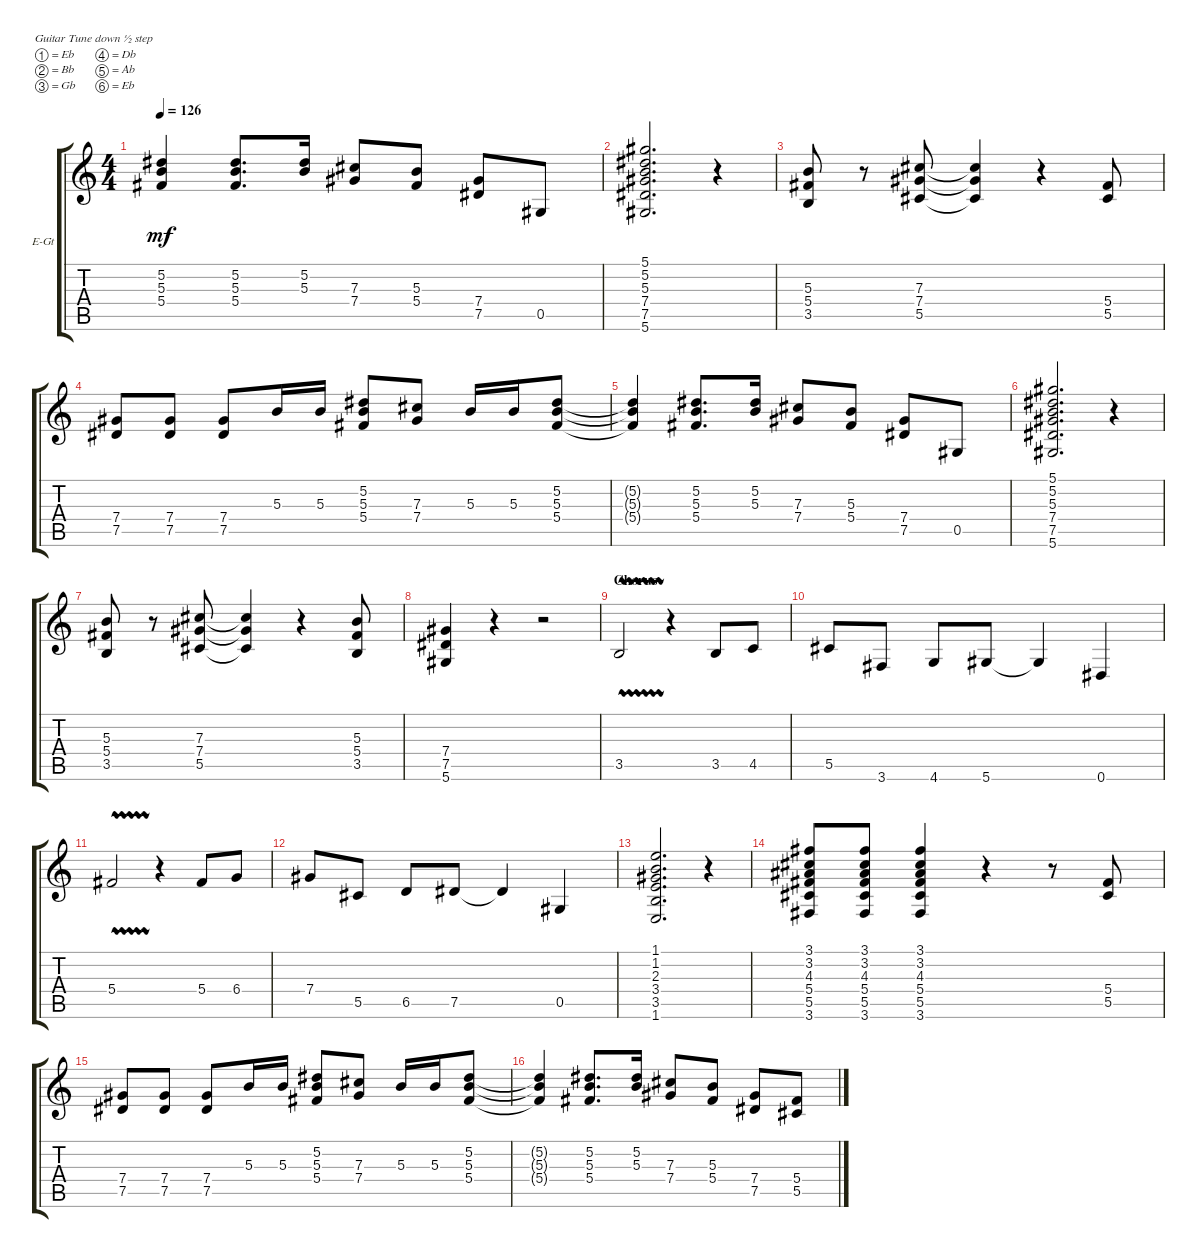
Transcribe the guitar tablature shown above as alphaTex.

\defaultSystemsLayout 4
\bracketExtendMode groupsimilarinstruments
\firstSystemTrackNameOrientation horizontal
\otherSystemsTrackNameOrientation horizontal
\track ("PAUL STANLEY" "E-Gt") {instrument distortionguitar}
\staff {score tabs}
\tuning (Eb4 Bb3 Gb3 Db3 Ab2 Eb2)
\ts (4 4)
\tempo 126
\clef g2
\ks c
(5.2{t} 5.3{t} 5.4{t}).4{dy mf} (5.4 5.3 5.2).8{d} (5.2 5.3).16 (7.3 7.4).8 (5.4 5.3).8 (7.4 7.5).8 0.5.8 |
(5.1 5.2 5.3 7.4 7.5 5.6).2{d} r.4 |
(3.5 5.4 5.3).8 r.8 (7.3 7.4 5.5).8 (7.3{t} 7.4{t} 5.5{t}).4 r.4 (5.5 5.4).8 |
(7.5 7.4).8 (7.4 7.5).8 (7.5 7.4).8 5.3.16 5.3.16 (5.2 5.3 5.4).8 (7.4 7.3).8 5.3.16 5.3.16 (5.2 5.3 5.4).8 |
(5.2{t} 5.3{t} 5.4{t}).4 (5.4 5.3 5.2).8{d} (5.2 5.3).16 (7.3 7.4).8 (5.4 5.3).8 (7.4 7.5).8 0.5.8 |
(5.1 5.2 5.3 7.4 7.5 5.6).2{d} r.4 |
(3.5 5.4 5.3).8 r.8 (7.3 7.4 5.5).8 (7.3{t} 7.4{t} 5.5{t}).4 r.4 (3.5 5.4 5.3).8 |
(5.6 7.5 7.4).4 r.4 r.2 |
\section ("" "Chorus")
3.5{vw}.2 r.4 3.5.8 4.5.8 |
5.5.8 3.6.8 4.6.8 5.6.8 5.6{t}.4 0.6.4 |
5.4{vw}.2 r.4 5.4.8 6.4.8 |
7.4.8 5.5.8 6.5.8 7.5.8 7.5{t}.4 0.5.4 |
(1.1 1.2 2.3 3.4 3.5 1.6).2{d} r.4 |
(3.6 5.5 5.4 4.3 3.2 3.1).8 (3.1 3.2 4.3 5.4 5.5 3.6).8 (3.6 5.5 5.4 4.3 3.2 3.1).4 r.4 r.8 (5.5 5.4).8 |
(7.5 7.4).8 (7.4 7.5).8 (7.5 7.4).8 5.3.16 5.3.16 (5.2 5.3 5.4).8 (7.4 7.3).8 5.3.16 5.3.16 (5.2 5.3 5.4).8 |
(5.2{t} 5.3{t} 5.4{t}).4 (5.4 5.3 5.2).8{d} (5.2 5.3).16 (7.3 7.4).8 (5.4 5.3).8 (7.4 7.5).8 (5.5 5.4).8
